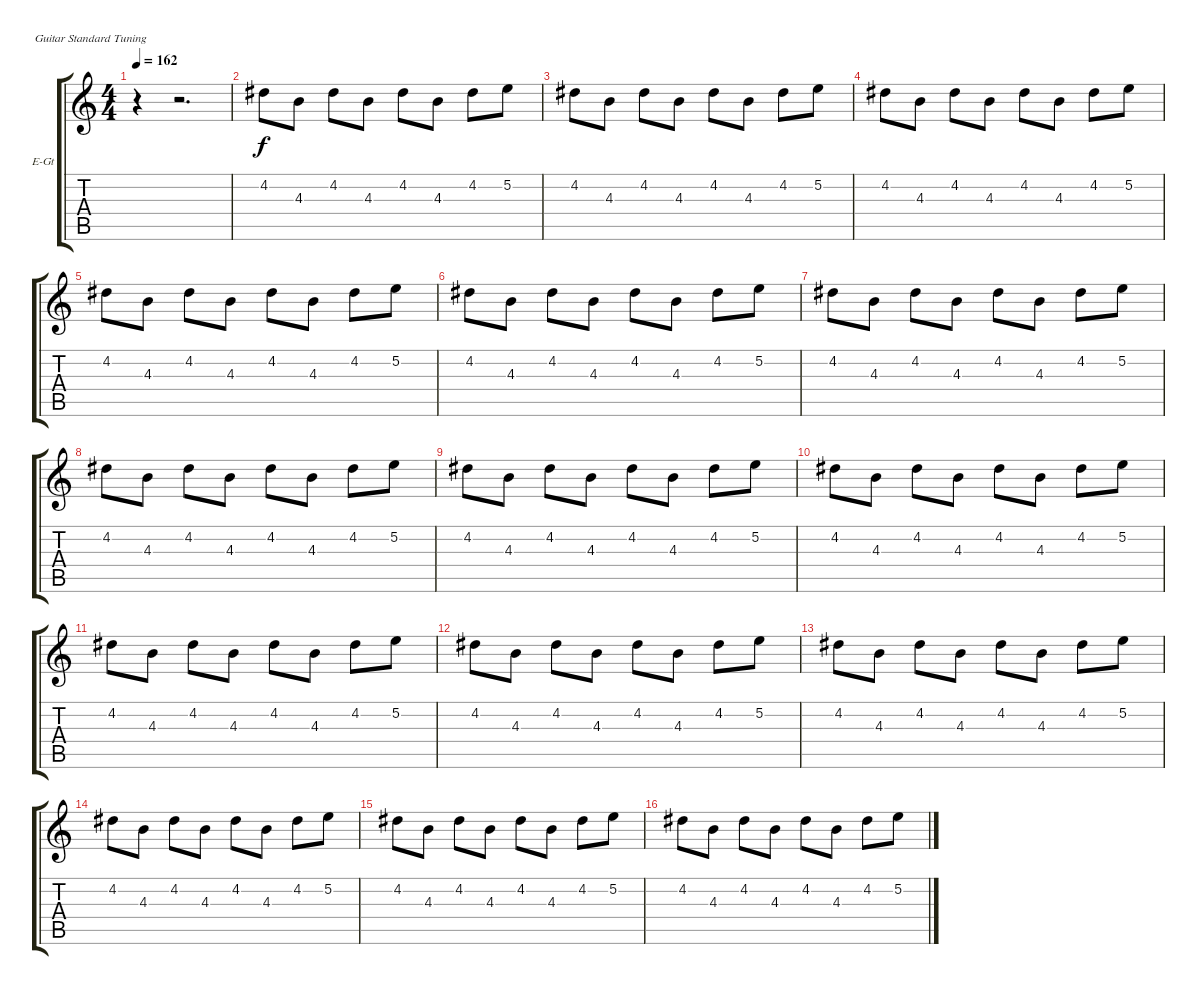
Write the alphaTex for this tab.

\defaultSystemsLayout 4
\bracketExtendMode groupsimilarinstruments
\firstSystemTrackNameOrientation horizontal
\otherSystemsTrackNameOrientation horizontal
\track ("Clean Guitar" "E-Gt") {instrument electricguitarclean}
\staff {score tabs}
\tuning (E4 B3 G3 D3 A2 E2)
\ts (4 4)
\tempo 162
\clef g2
\ks c
r.4{dy f} r.2{d} |
4.2.8 4.3.8 4.2.8 4.3.8 4.2.8 4.3.8 4.2.8 5.2.8 |
4.2.8 4.3.8 4.2.8 4.3.8 4.2.8 4.3.8 4.2.8 5.2.8 |
4.2.8 4.3.8 4.2.8 4.3.8 4.2.8 4.3.8 4.2.8 5.2.8 |
4.2.8 4.3.8 4.2.8 4.3.8 4.2.8 4.3.8 4.2.8 5.2.8 |
4.2.8 4.3.8 4.2.8 4.3.8 4.2.8 4.3.8 4.2.8 5.2.8 |
4.2.8 4.3.8 4.2.8 4.3.8 4.2.8 4.3.8 4.2.8 5.2.8 |
4.2.8 4.3.8 4.2.8 4.3.8 4.2.8 4.3.8 4.2.8 5.2.8 |
4.2.8 4.3.8 4.2.8 4.3.8 4.2.8 4.3.8 4.2.8 5.2.8 |
4.2.8 4.3.8 4.2.8 4.3.8 4.2.8 4.3.8 4.2.8 5.2.8 |
4.2.8 4.3.8 4.2.8 4.3.8 4.2.8 4.3.8 4.2.8 5.2.8 |
4.2.8 4.3.8 4.2.8 4.3.8 4.2.8 4.3.8 4.2.8 5.2.8 |
4.2.8 4.3.8 4.2.8 4.3.8 4.2.8 4.3.8 4.2.8 5.2.8 |
4.2.8 4.3.8 4.2.8 4.3.8 4.2.8 4.3.8 4.2.8 5.2.8 |
4.2.8 4.3.8 4.2.8 4.3.8 4.2.8 4.3.8 4.2.8 5.2.8 |
4.2.8 4.3.8 4.2.8 4.3.8 4.2.8 4.3.8 4.2.8 5.2.8
